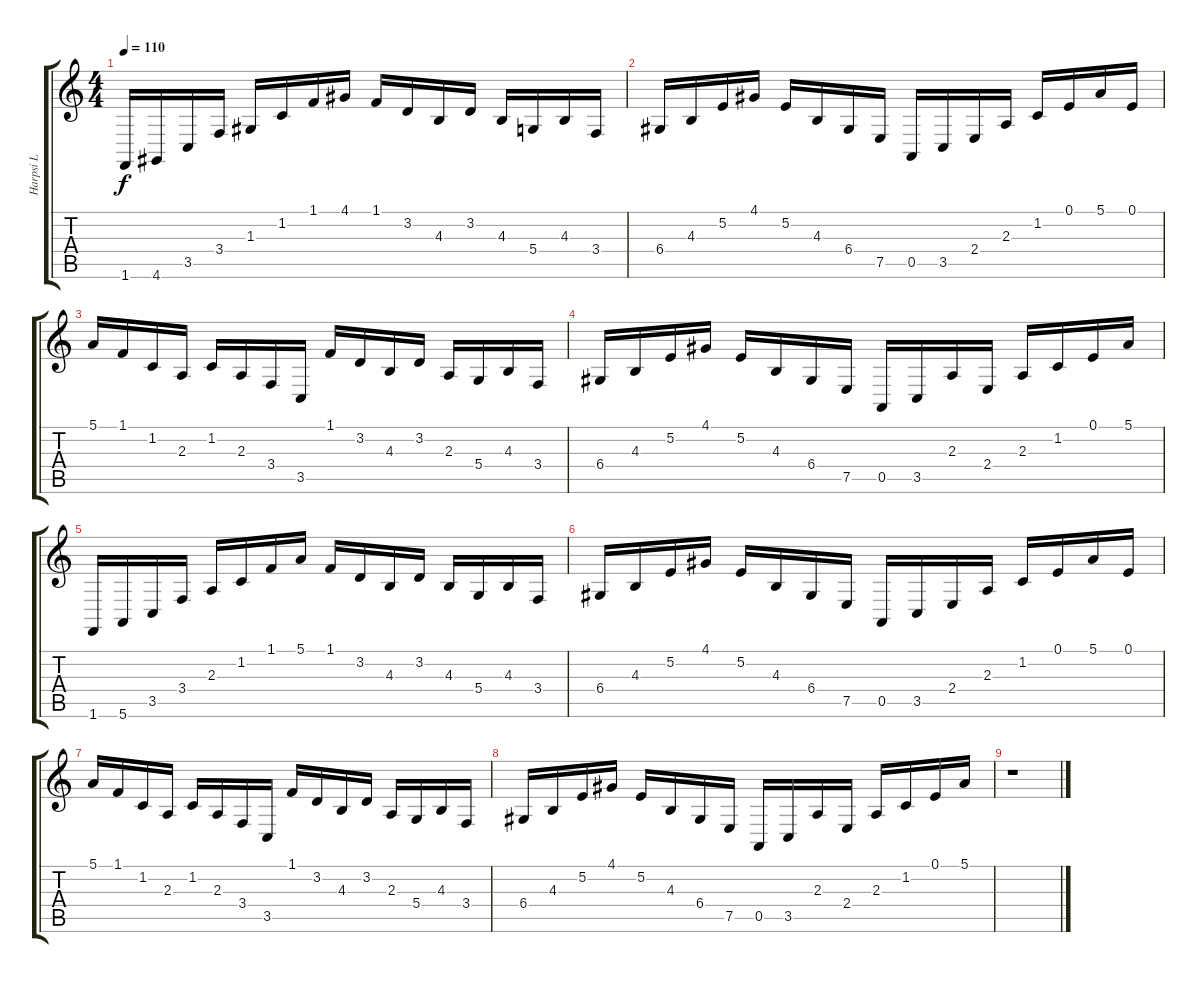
\track ("Harpsi L" "Harpsi L") {instrument harpsichord}
\staff {score tabs}
\tuning (E4 B3 G3 D3 A2 E2) {hide}
\ts (4 4)
\tempo 110
\clef g2
\ks c
1.6.16{dy f} 4.6.16 3.5.16 3.4.16 1.3.16 1.2.16 1.1.16 4.1.16 1.1.16 3.2.16 4.3.16 3.2.16 4.3.16 5.4.16 4.3.16 3.4.16 |
6.4.16 4.3.16 5.2.16 4.1.16 5.2.16 4.3.16 6.4.16 7.5.16 0.5.16 3.5.16 2.4.16 2.3.16 1.2.16 0.1.16 5.1.16 0.1.16 |
5.1.16 1.1.16 1.2.16 2.3.16 1.2.16 2.3.16 3.4.16 3.5.16 1.1.16 3.2.16 4.3.16 3.2.16 2.3.16 5.4.16 4.3.16 3.4.16 |
6.4.16 4.3.16 5.2.16 4.1.16 5.2.16 4.3.16 6.4.16 7.5.16 0.5.16 3.5.16 2.3.16 2.4.16 2.3.16 1.2.16 0.1.16 5.1.16 |
1.6.16 5.6.16 3.5.16 3.4.16 2.3.16 1.2.16 1.1.16 5.1.16 1.1.16 3.2.16 4.3.16 3.2.16 4.3.16 5.4.16 4.3.16 3.4.16 |
6.4.16 4.3.16 5.2.16 4.1.16 5.2.16 4.3.16 6.4.16 7.5.16 0.5.16 3.5.16 2.4.16 2.3.16 1.2.16 0.1.16 5.1.16 0.1.16 |
5.1.16 1.1.16 1.2.16 2.3.16 1.2.16 2.3.16 3.4.16 3.5.16 1.1.16 3.2.16 4.3.16 3.2.16 2.3.16 5.4.16 4.3.16 3.4.16 |
6.4.16 4.3.16 5.2.16 4.1.16 5.2.16 4.3.16 6.4.16 7.5.16 0.5.16 3.5.16 2.3.16 2.4.16 2.3.16 1.2.16 0.1.16 5.1.16 |
r.1
